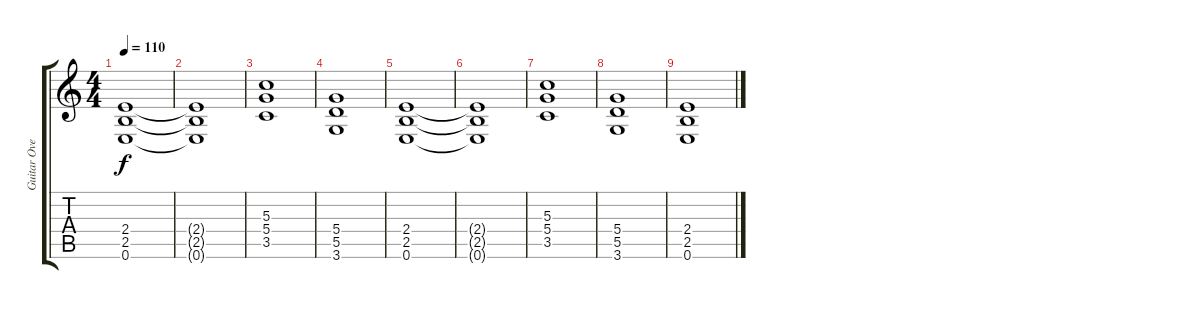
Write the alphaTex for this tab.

\track ("Guitar Over." "Guitar Ove") {instrument overdrivenguitar}
\staff {score tabs}
\tuning (E4 B3 G3 D3 A2 E2) {hide}
\ts (4 4)
\tempo 110
\clef g2
\ks c
(2.4 2.5 0.6).1{dy f} |
(2.4{t} 2.5{t} 0.6{t}).1 |
(5.3 5.4 3.5).1 |
(5.4 5.5 3.6).1 |
(2.4 2.5 0.6).1 |
(2.4{t} 2.5{t} 0.6{t}).1 |
(5.3 5.4 3.5).1 |
(5.4 5.5 3.6).1 |
(2.4 2.5 0.6).1
